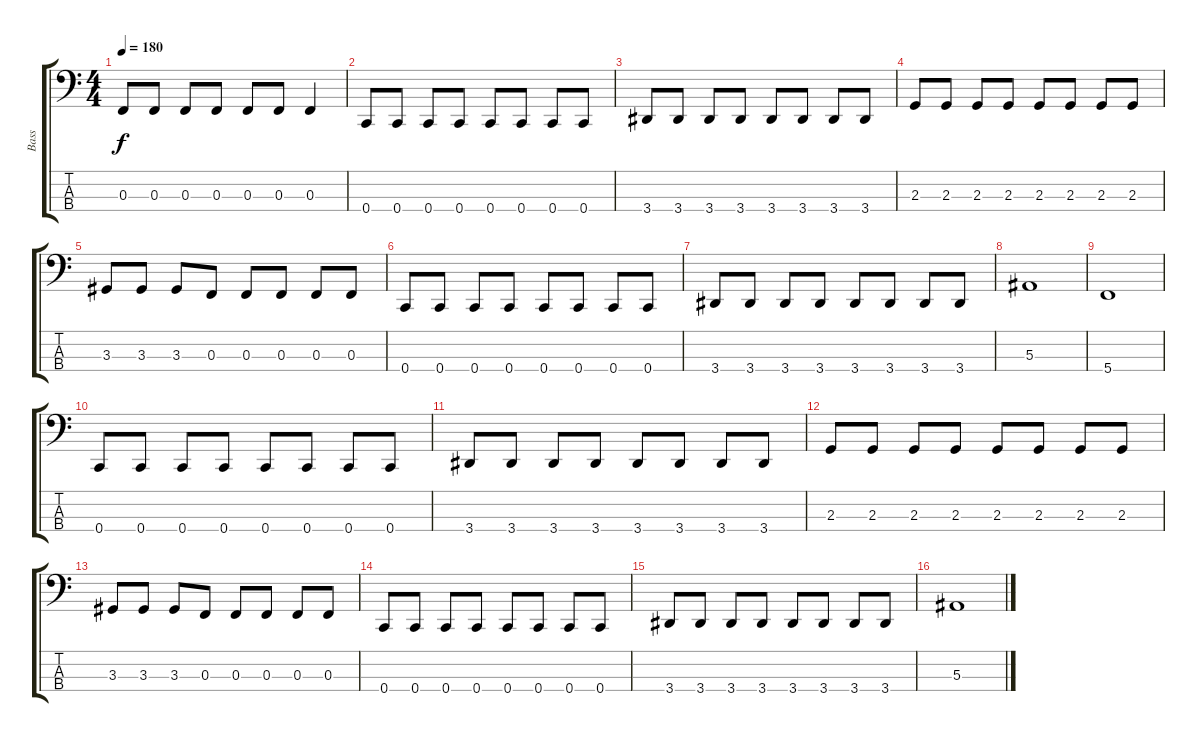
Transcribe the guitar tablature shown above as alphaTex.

\track ("Bass" "Bass") {instrument electricbassfinger}
\staff {score tabs}
\tuning (Eb2 Bb1 F1 C1) {hide}
\ts (4 4)
\tempo 180
\clef f4
\ks c
0.3{t}.8{dy f} 0.3.8 0.3.8 0.3.8 0.3.8 0.3.8 0.3.4 |
0.4.8 0.4.8 0.4.8 0.4.8 0.4.8 0.4.8 0.4.8 0.4.8 |
3.4.8 3.4.8 3.4.8 3.4.8 3.4.8 3.4.8 3.4.8 3.4.8 |
2.3.8 2.3.8 2.3.8 2.3.8 2.3.8 2.3.8 2.3.8 2.3.8 |
3.3.8 3.3.8 3.3.8 0.3.8 0.3.8 0.3.8 0.3.8 0.3.8 |
0.4.8 0.4.8 0.4.8 0.4.8 0.4.8 0.4.8 0.4.8 0.4.8 |
3.4.8 3.4.8 3.4.8 3.4.8 3.4.8 3.4.8 3.4.8 3.4.8 |
5.3.1 |
5.4.1 |
0.4.8 0.4.8 0.4.8 0.4.8 0.4.8 0.4.8 0.4.8 0.4.8 |
3.4.8 3.4.8 3.4.8 3.4.8 3.4.8 3.4.8 3.4.8 3.4.8 |
2.3.8 2.3.8 2.3.8 2.3.8 2.3.8 2.3.8 2.3.8 2.3.8 |
3.3.8 3.3.8 3.3.8 0.3.8 0.3.8 0.3.8 0.3.8 0.3.8 |
0.4.8 0.4.8 0.4.8 0.4.8 0.4.8 0.4.8 0.4.8 0.4.8 |
3.4.8 3.4.8 3.4.8 3.4.8 3.4.8 3.4.8 3.4.8 3.4.8 |
5.3.1
